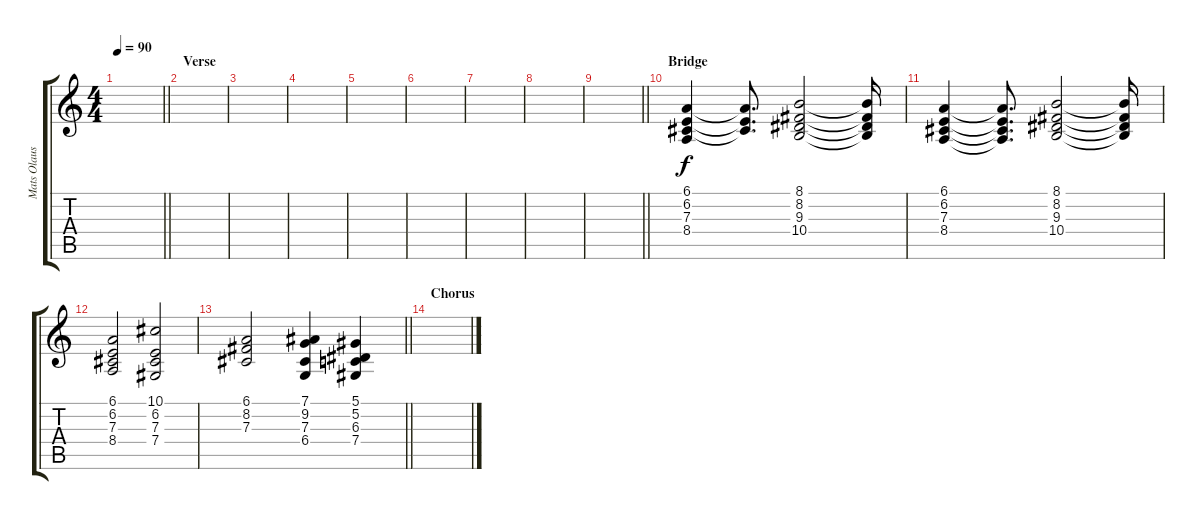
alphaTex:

\track ("Mats Olausson" "Mats Olaus") {instrument electricgrandpiano}
\staff {score tabs}
\tuning (Eb4 Bb3 Gb3 Db3 Ab2 Eb2) {hide}
\ts (4 4)
\tempo 90
\clef g2
\barLineRight lightlight
\ks c
|
\section ("" "Verse")
|
|
|
|
|
|
|
\barLineRight lightlight
|
\section ("" "Bridge")
(6.1 6.2 7.3 8.4).4 (6.1{t} 6.2{t} 7.3{t}).8{d} (8.1 8.2 9.3 10.4).2 (8.1{t} 8.2{t} 9.3{t} 10.4{t}).16 |
(6.1 6.2 7.3 8.4).4 (6.1{t} 6.2{t} 7.3{t} 8.4{t}).8{d} (8.1 8.2 9.3 10.4).2 (8.1{t} 8.2{t} 9.3{t} 10.4{t}).16 |
(6.1 6.2 7.3 8.4).2 (10.1 6.2 7.3 7.4).2 |
\barLineRight lightlight
(6.1 8.2 7.3).2 (7.1 9.2 7.3 6.4).4 (5.1 5.2 6.3 7.4).4 |
\section ("" "Chorus")
